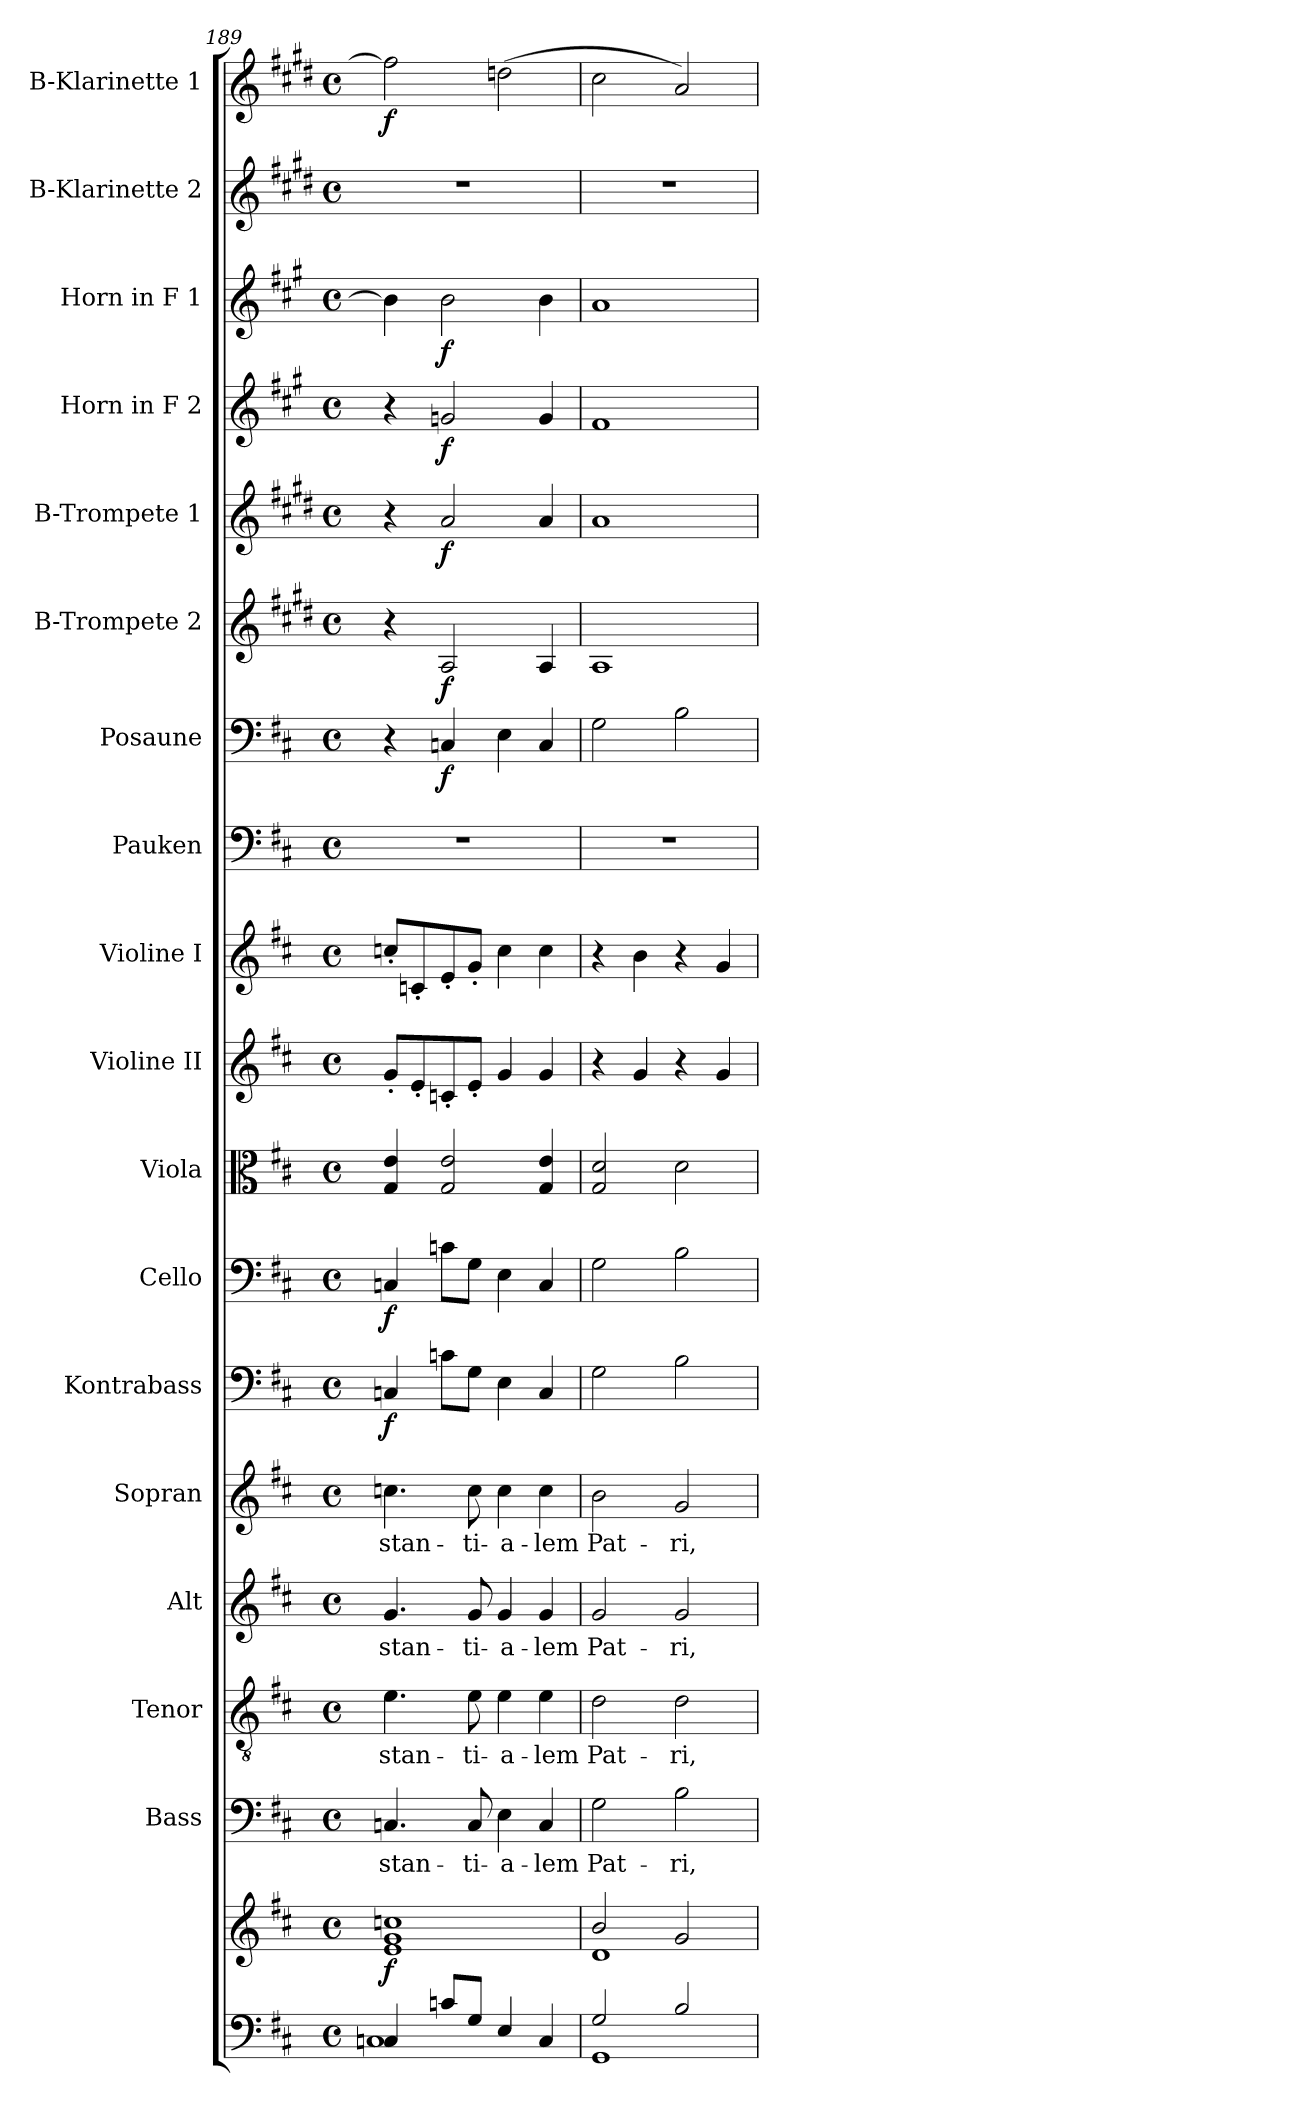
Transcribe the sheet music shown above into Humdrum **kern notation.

**kern	**kern	**dynam	**kern	**text	**kern	**text	**kern	**text	**kern	**text	**kern	**dynam	**kern	**dynam	**kern	**kern	**kern	**kern	**kern	**dynam	**kern	**dynam	**kern	**dynam	**kern	**dynam	**kern	**dynam	**kern	**kern	**dynam
*part18	*part18	*part18	*part17	*part17	*part16	*part16	*part15	*part15	*part14	*part14	*part13	*part13	*part12	*part12	*part11	*part10	*part9	*part8	*part7	*part7	*part6	*part6	*part5	*part5	*part4	*part4	*part3	*part3	*part2	*part1	*part1
*staff19	*staff18	*staff18/19	*staff17	*staff17	*staff16	*staff16	*staff15	*staff15	*staff14	*staff14	*staff13	*staff13	*staff12	*staff12	*staff11	*staff10	*staff9	*staff8	*staff7	*staff7	*staff6	*staff6	*staff5	*staff5	*staff4	*staff4	*staff3	*staff3	*staff2	*staff1	*staff1
*	*	*	*I"Bass	*	*I"Tenor	*	*I"Alt	*	*I"Sopran	*	*I"Kontrabass	*	*I"Cello	*	*I"Viola	*I"Violine II	*I"Violine I	*I"Pauken	*I"Posaune	*	*I"B-Trompete 2	*	*I"B-Trompete 1	*	*I"Horn in F 2	*	*I"Horn in F 1	*	*I"B-Klarinette 2	*I"B-Klarinette 1	*
*	*	*	*I'B.	*	*I'T.	*	*I'A.	*	*I'S.	*	*I'Kb.	*	*	*	*I'Vla.	*I'Vl. II	*I'Vl. I	*I'Pk.	*I'Pos.	*	*I'B Trp. 2	*	*I'B Trp. 1	*	*	*	*	*	*I'B Kl. 2	*I'B Kl. 1	*
*clefF4	*clefG2	*	*clefF4	*	*clefGv2	*	*clefG2	*	*clefG2	*	*clefF4	*	*clefF4	*	*clefC3	*clefG2	*clefG2	*clefF4	*clefF4	*	*clefG2	*	*clefG2	*	*clefG2	*	*clefG2	*	*clefG2	*clefG2	*
*	*	*	*	*	*	*	*	*	*	*	*ITrd7c12	*	*	*	*	*	*	*	*	*	*ITrd1c2	*	*ITrd1c2	*	*ITrd4c7	*	*ITrd4c7	*	*ITrd1c2	*ITrd1c2	*
*k[f#c#]	*k[f#c#]	*	*k[f#c#]	*	*k[f#c#]	*	*k[f#c#]	*	*k[f#c#]	*	*k[f#c#]	*	*k[f#c#]	*	*k[f#c#]	*k[f#c#]	*k[f#c#]	*k[f#c#]	*k[f#c#]	*	*k[f#c#]	*	*k[f#c#]	*	*k[f#c#]	*	*k[f#c#]	*	*k[f#c#]	*k[f#c#]	*
*D:	*D:	*	*D:	*	*D:	*	*D:	*	*D:	*	*D:	*	*D:	*	*D:	*D:	*D:	*D:	*D:	*	*D:	*	*D:	*	*D:	*	*D:	*	*D:	*D:	*
*M4/4	*M4/4	*	*M4/4	*	*M4/4	*	*M4/4	*	*M4/4	*	*M4/4	*	*M4/4	*	*M4/4	*M4/4	*M4/4	*M4/4	*M4/4	*	*M4/4	*	*M4/4	*	*M4/4	*	*M4/4	*	*M4/4	*M4/4	*
*met(c)	*met(c)	*	*met(c)	*	*met(c)	*	*met(c)	*	*met(c)	*	*met(c)	*	*met(c)	*	*met(c)	*met(c)	*met(c)	*met(c)	*met(c)	*	*met(c)	*	*met(c)	*	*met(c)	*	*met(c)	*	*met(c)	*met(c)	*
=189	=189	=189	=189	=189	=189	=189	=189	=189	=189	=189	=189	=189	=189	=189	=189	=189	=189	=189	=189	=189	=189	=189	=189	=189	=189	=189	=189	=189	=189	=189	=189
*^	*^	*	*	*	*	*	*	*	*	*	*	*	*	*	*	*	*	*	*	*	*	*	*	*	*	*	*	*	*	*	*
!	!	!	!	!LO:DY:b	!	!LO:LY:b	!	!LO:LY:b	!	!LO:LY:b	!	!LO:LY:b	!	!LO:DY:b	!	!LO:DY:b	!	!	!	!	!	!	!	!	!	!	!	!	!	!	!	!	!LO:DY:b
4Cn/	1C	1ccn	1e 1g	f	4.Cn/	-stan-	4.e\	-stan-	4.g/	-stan-	4.ccn\	-stan-	4CCn/	f	4Cn/	f	4G/ 4e/	8g'</L	8ccn'</L	1r	4r	.	4r	.	4r	.	4r	.	4e\]	.	1r	2ee\]	f
.	.	.	.	.	.	.	.	.	.	.	.	.	.	.	.	.	.	8e'</	8cn'</	.	.	.	.	.	.	.	.	.	.	.	.	.	.
!	!	!	!	!	!	!	!	!	!	!	!	!	!	!	!	!	!	!	!	!	!	!LO:DY:b	!	!LO:DY:b	!	!LO:DY:b	!	!LO:DY:b	!	!LO:DY:b	!	!	!
8cn/L	.	.	.	.	.	.	.	.	.	.	.	.	8Cn\L	.	8cn\L	.	2G/ 2e/	8cn'</	8e'</	.	4Cn/	f	2G/	f	2g/	f	2cn/	f	2e\	f	.	.	.
!	!	!	!	!	!	!LO:LY:b	!	!LO:LY:b	!	!LO:LY:b	!	!LO:LY:b	!	!	!	!	!	!	!	!	!	!	!	!	!	!	!	!	!	!	!	!	!
8G/J	.	.	.	.	8C/	-ti-	8e\	-ti-	8g/	-ti-	8cc\	-ti-	8GG\J	.	8G\J	.	.	8e'</J	8g'</J	.	.	.	.	.	.	.	.	.	.	.	.	.	.
!	!	!	!	!	!	!LO:LY:b	!	!LO:LY:b	!	!LO:LY:b	!	!LO:LY:b	!	!	!	!	!	!	!	!	!	!	!	!	!	!	!	!	!	!	!	!	!
4E/	.	.	.	.	4E\	-a-	4e\	-a-	4g/	-a-	4cc\	-a-	4EE\	.	4E\	.	.	4g/	4cc\	.	4E\	.	.	.	.	.	.	.	.	.	.	(>2ccn\	.
!	!	!	!	!	!	!LO:LY:b	!	!LO:LY:b	!	!LO:LY:b	!	!LO:LY:b	!	!	!	!	!	!	!	!	!	!	!	!	!	!	!	!	!	!	!	!	!
4C/	.	.	.	.	4C/	-lem	4e\	-lem	4g/	-lem	4cc\	-lem	4CC/	.	4C/	.	4G/ 4e/	4g/	4cc\	.	4C/	.	4G/	.	4g/	.	4c/	.	4e\	.	.	.	.
!!LO:PB:g=z
=190	=190	=190	=190	=190	=190	=190	=190	=190	=190	=190	=190	=190	=190	=190	=190	=190	=190	=190	=190	=190	=190	=190	=190	=190	=190	=190	=190	=190	=190	=190	=190	=190	=190
!	!	!	!	!	!	!LO:LY:b	!	!LO:LY:b	!	!LO:LY:b	!	!LO:LY:b	!	!	!	!	!	!	!	!	!	!	!	!	!	!	!	!	!	!	!	!	!
2G/	1GG	2b/	1d	.	2G\	Pat-	2d\	Pat-	2g/	Pat-	2b\	Pat-	2GG\	.	2G\	.	2G/ 2d/	4r	4r	1r	2G\	.	1G	.	1g	.	1B	.	1d	.	1r	2b\	.
.	.	.	.	.	.	.	.	.	.	.	.	.	.	.	.	.	.	4g/	4b\	.	.	.	.	.	.	.	.	.	.	.	.	.	.
!	!	!	!	!	!	!LO:LY:b	!	!LO:LY:b	!	!LO:LY:b	!	!LO:LY:b	!	!	!	!	!	!	!	!	!	!	!	!	!	!	!	!	!	!	!	!	!
2B/	.	2g/	.	.	2B\	-ri,	2d\	-ri,	2g/	-ri,	2g/	-ri,	2BB\	.	2B\	.	2d\	4r	4r	.	2B\	.	.	.	.	.	.	.	.	.	.	2g/)	.
.	.	.	.	.	.	.	.	.	.	.	.	.	.	.	.	.	.	4g/	4g/	.	.	.	.	.	.	.	.	.	.	.	.	.	.
*v	*v	*	*	*	*	*	*	*	*	*	*	*	*	*	*	*	*	*	*	*	*	*	*	*	*	*	*	*	*	*	*	*	*
*	*v	*v	*	*	*	*	*	*	*	*	*	*	*	*	*	*	*	*	*	*	*	*	*	*	*	*	*	*	*	*	*	*
=	=	=	=	=	=	=	=	=	=	=	=	=	=	=	=	=	=	=	=	=	=	=	=	=	=	=	=	=	=	=	=
*-	*-	*-	*-	*-	*-	*-	*-	*-	*-	*-	*-	*-	*-	*-	*-	*-	*-	*-	*-	*-	*-	*-	*-	*-	*-	*-	*-	*-	*-	*-	*-
